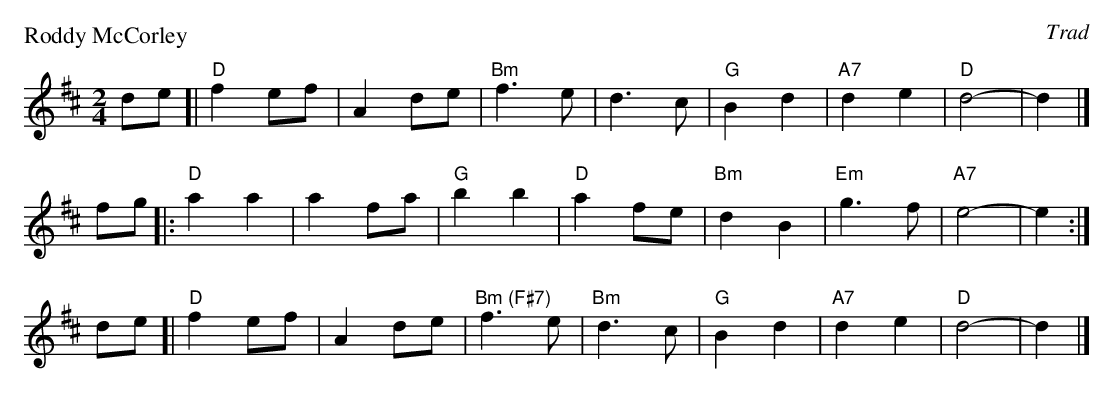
X:1
P: Roddy McCorley
O: Trad
M: 2/4
L: 1/8
K: D
de [| "D"f2 ef | A2 de | "Bm"f3 e | d3 c | "G"B2 d2 | "A7"d2 e2 | "D"d4- | d2 |]
fg |: "D"a2 a2 | a2 fa | "G"b2 b2 | "D"a2 fe | "Bm"d2 B2 | "Em"g3 f | "A7"e4- | e2 :|
de [| "D"f2 ef | A2 de | "Bm (F#7)"f3 e | "Bm"d3 c | "G"B2 d2 | "A7"d2 e2 | "D"d4- | d2 |]
